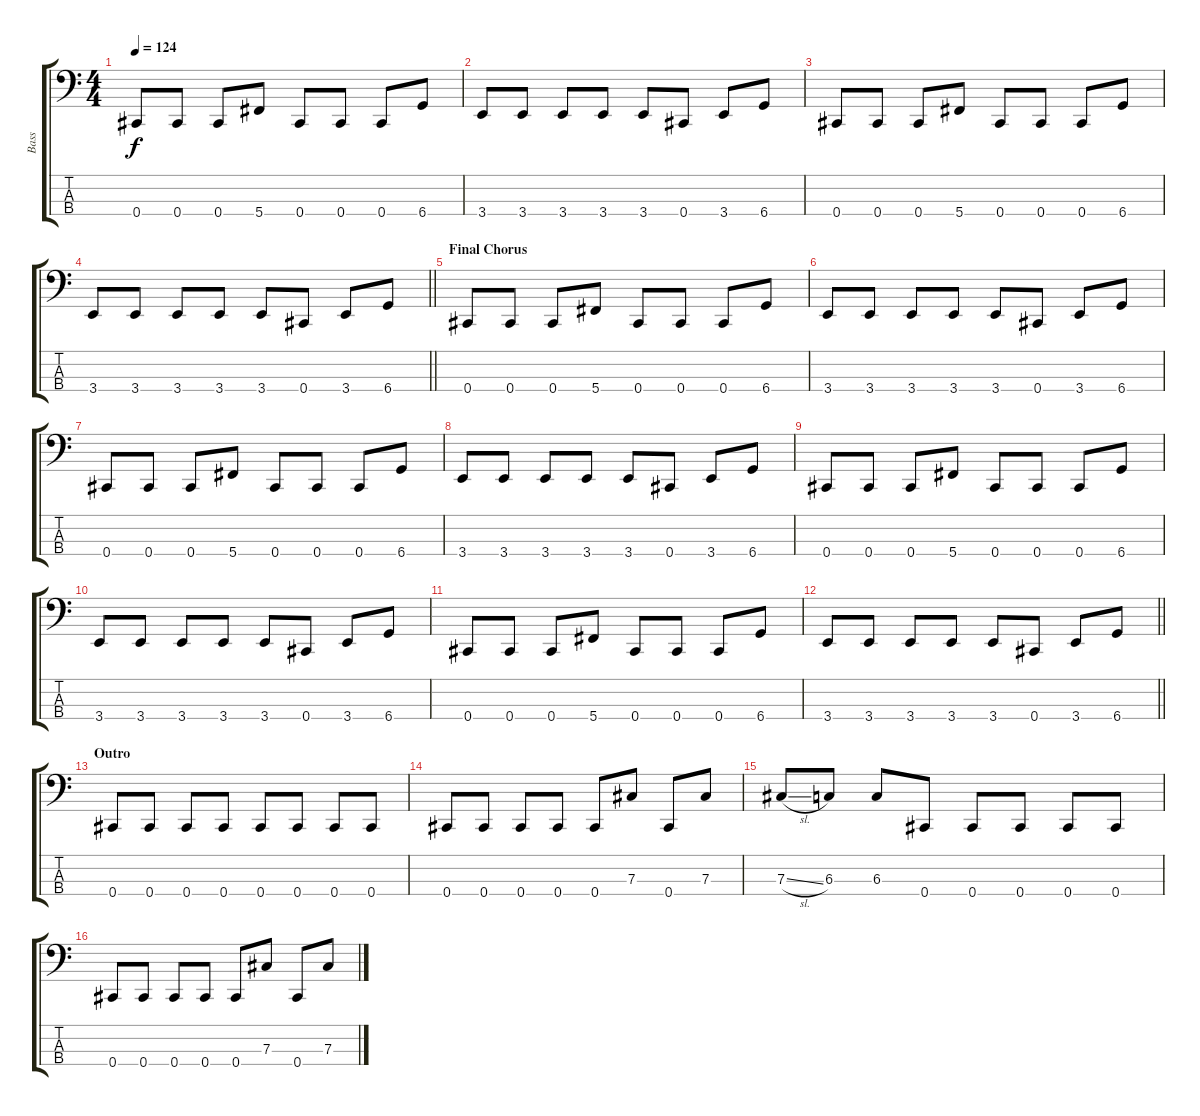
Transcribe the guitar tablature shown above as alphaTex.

\track ("Bass" "Bass") {instrument electricbasspick}
\staff {score tabs}
\tuning (E2 B1 Gb1 Db1) {hide}
\ts (4 4)
\tempo 124
\clef f4
\ks c
0.4.8{dy f} 0.4.8 0.4.8 5.4.8 0.4.8 0.4.8 0.4.8 6.4.8 |
3.4.8 3.4.8 3.4.8 3.4.8 3.4.8 0.4.8 3.4.8 6.4.8 |
0.4.8 0.4.8 0.4.8 5.4.8 0.4.8 0.4.8 0.4.8 6.4.8 |
\barLineRight lightlight
3.4.8 3.4.8 3.4.8 3.4.8 3.4.8 0.4.8 3.4.8 6.4.8 |
\section ("" "Final Chorus")
0.4.8 0.4.8 0.4.8 5.4.8 0.4.8 0.4.8 0.4.8 6.4.8 |
3.4.8 3.4.8 3.4.8 3.4.8 3.4.8 0.4.8 3.4.8 6.4.8 |
0.4.8 0.4.8 0.4.8 5.4.8 0.4.8 0.4.8 0.4.8 6.4.8 |
3.4.8 3.4.8 3.4.8 3.4.8 3.4.8 0.4.8 3.4.8 6.4.8 |
0.4.8 0.4.8 0.4.8 5.4.8 0.4.8 0.4.8 0.4.8 6.4.8 |
3.4.8 3.4.8 3.4.8 3.4.8 3.4.8 0.4.8 3.4.8 6.4.8 |
0.4.8 0.4.8 0.4.8 5.4.8 0.4.8 0.4.8 0.4.8 6.4.8 |
\barLineRight lightlight
3.4.8 3.4.8 3.4.8 3.4.8 3.4.8 0.4.8 3.4.8 6.4.8 |
\section ("" "Outro")
0.4.8 0.4.8 0.4.8 0.4.8 0.4.8 0.4.8 0.4.8 0.4.8 |
0.4.8 0.4.8 0.4.8 0.4.8 0.4.8 7.3.8 0.4.8 7.3.8 |
7.3{sl}.8 6.3.8 6.3.8 0.4.8 0.4.8 0.4.8 0.4.8 0.4.8 |
0.4.8 0.4.8 0.4.8 0.4.8 0.4.8 7.3.8 0.4.8 7.3.8
